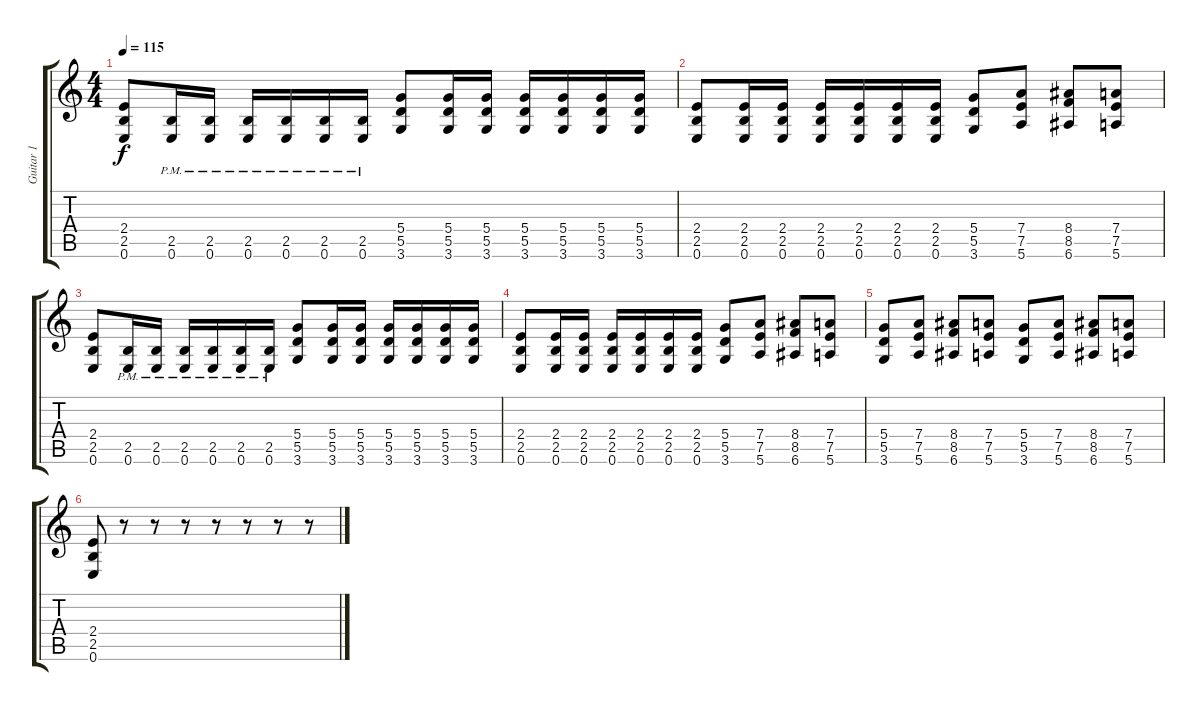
\track ("Guitar 1" "Guitar 1") {instrument distortionguitar}
\staff {score tabs}
\tuning (E4 B3 G3 D3 A2 E2) {hide}
\ts (4 4)
\tempo 115
\clef g2
\ks c
(2.4 2.5 0.6).8{dy f} (2.5{pm} 0.6{pm}).16 (2.5{pm} 0.6{pm}).16 (2.5{pm} 0.6{pm}).16 (2.5{pm} 0.6{pm}).16 (2.5{pm} 0.6{pm}).16 (2.5{pm} 0.6{pm}).16 (5.4 5.5 3.6).8 (5.4 5.5 3.6).16 (5.4 5.5 3.6).16 (5.4 5.5 3.6).16 (5.4 5.5 3.6).16 (5.4 5.5 3.6).16 (5.4 5.5 3.6).16 |
(2.4 2.5 0.6).8 (2.4 2.5 0.6).16 (2.4 2.5 0.6).16 (2.4 2.5 0.6).16 (2.4 2.5 0.6).16 (2.4 2.5 0.6).16 (2.4 2.5 0.6).16 (5.4 5.5 3.6).8 (7.4 7.5 5.6).8 (8.4 8.5 6.6).8 (7.4 7.5 5.6).8 |
(2.4 2.5 0.6).8 (2.5{pm} 0.6{pm}).16 (2.5{pm} 0.6{pm}).16 (2.5{pm} 0.6{pm}).16 (2.5{pm} 0.6{pm}).16 (2.5{pm} 0.6{pm}).16 (2.5{pm} 0.6{pm}).16 (5.4 5.5 3.6).8 (5.4 5.5 3.6).16 (5.4 5.5 3.6).16 (5.4 5.5 3.6).16 (5.4 5.5 3.6).16 (5.4 5.5 3.6).16 (5.4 5.5 3.6).16 |
(2.4 2.5 0.6).8 (2.4 2.5 0.6).16 (2.4 2.5 0.6).16 (2.4 2.5 0.6).16 (2.4 2.5 0.6).16 (2.4 2.5 0.6).16 (2.4 2.5 0.6).16 (5.4 5.5 3.6).8 (7.4 7.5 5.6).8 (8.4 8.5 6.6).8 (7.4 7.5 5.6).8 |
(5.4 5.5 3.6).8 (7.4 7.5 5.6).8 (8.4 8.5 6.6).8 (7.4 7.5 5.6).8 (5.4 5.5 3.6).8 (7.4 7.5 5.6).8 (8.4 8.5 6.6).8 (7.4 7.5 5.6).8 |
(2.4 2.5 0.6).8 r.8 r.8 r.8 r.8 r.8 r.8 r.8
